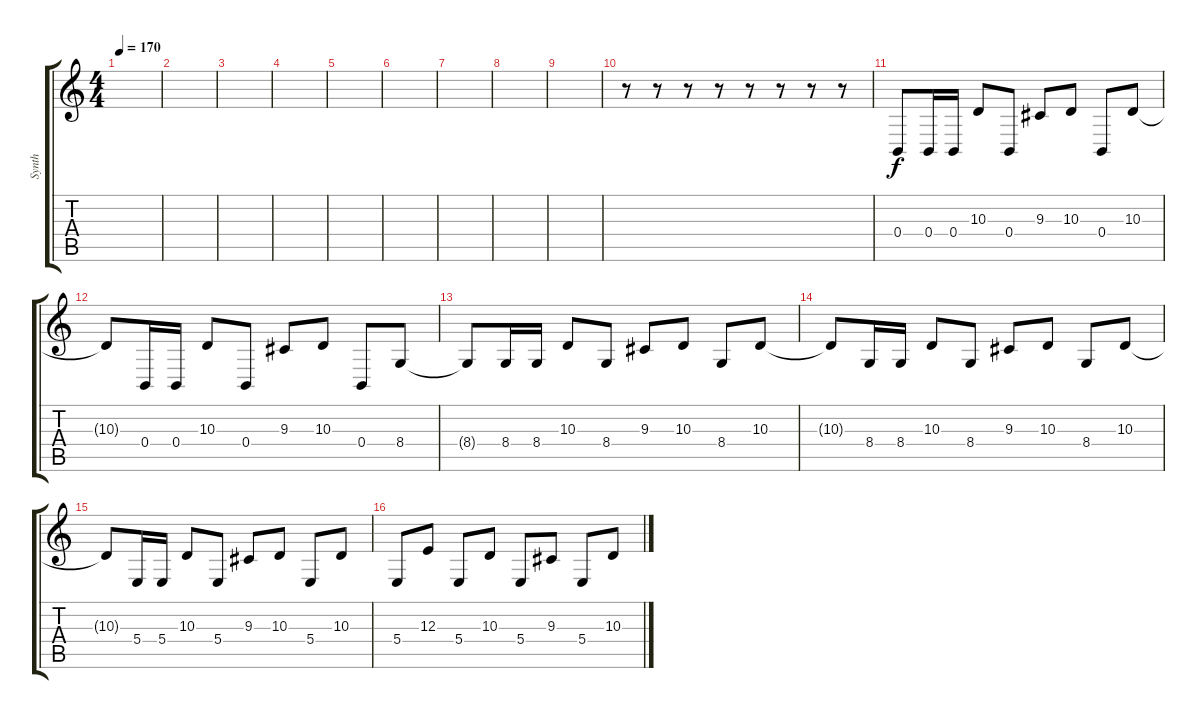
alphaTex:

\track ("Synth" "Synth") {instrument lead2sawtooth}
\staff {score tabs}
\tuning (Db4 Ab3 E3 B2 Gb2 B1) {hide}
\ts (4 4)
\tempo 170
\clef g2
\ks c
|
|
|
|
|
|
|
|
|
r.8 r.8 r.8 r.8 r.8 r.8 r.8 r.8 |
0.4.8 0.4.16 0.4.16 10.3.8 0.4.8 9.3.8 10.3.8 0.4.8 10.3.8 |
10.3{t}.8 0.4.16 0.4.16 10.3.8 0.4.8 9.3.8 10.3.8 0.4.8 8.4.8 |
8.4{t}.8 8.4.16 8.4.16 10.3.8 8.4.8 9.3.8 10.3.8 8.4.8 10.3.8 |
10.3{t}.8 8.4.16 8.4.16 10.3.8 8.4.8 9.3.8 10.3.8 8.4.8 10.3.8 |
10.3{t}.8 5.4.16 5.4.16 10.3.8 5.4.8 9.3.8 10.3.8 5.4.8 10.3.8 |
5.4.8 12.3.8 5.4.8 10.3.8 5.4.8 9.3.8 5.4.8 10.3.8
